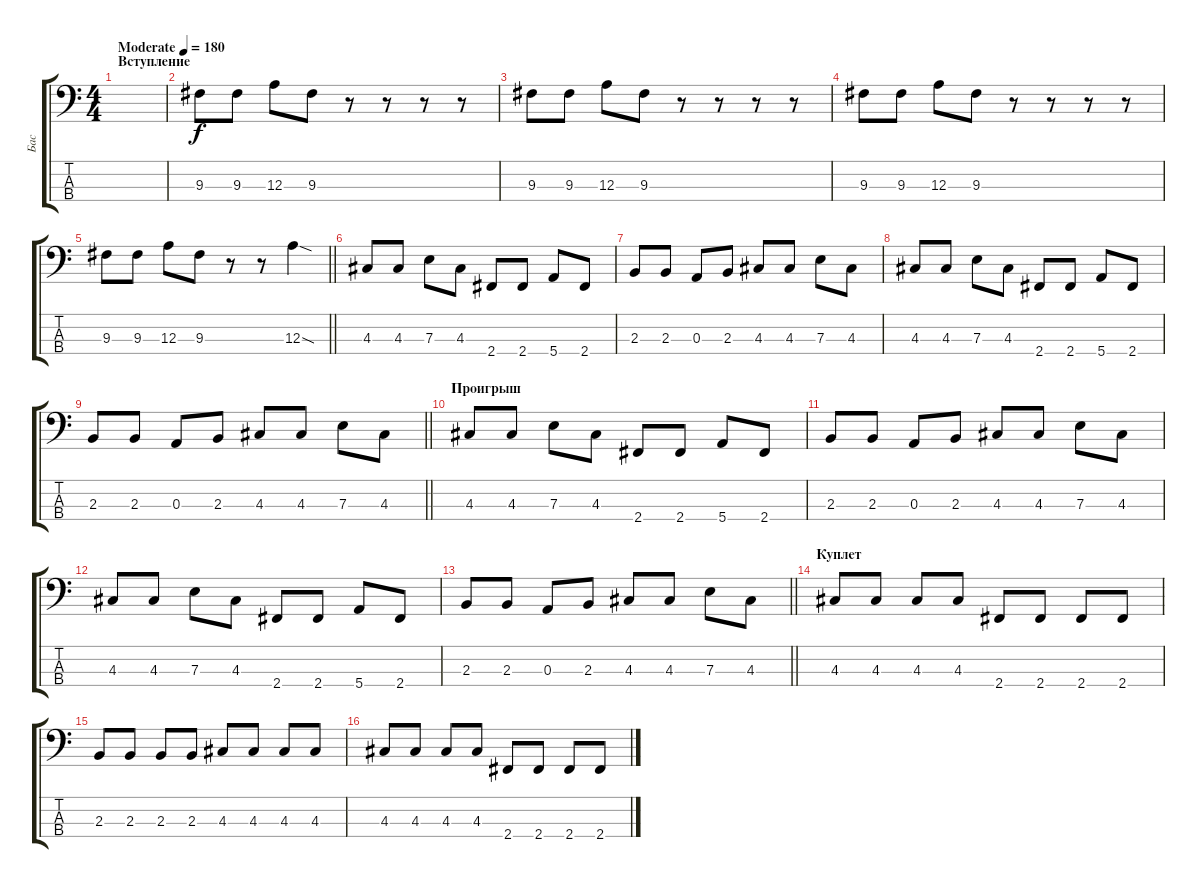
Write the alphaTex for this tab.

\track ("Бас" "Бас") {instrument electricbassfinger}
\staff {score tabs}
\tuning (G2 D2 A1 E1) {hide}
\ts (4 4)
\section ("" "Вступление")
\tempo (180 "Moderate")
\clef f4
\ks c
|
9.3.8 9.3.8 12.3.8 9.3.8 r.8 r.8 r.8 r.8 |
9.3.8 9.3.8 12.3.8 9.3.8 r.8 r.8 r.8 r.8 |
9.3.8 9.3.8 12.3.8 9.3.8 r.8 r.8 r.8 r.8 |
\barLineRight lightlight
9.3.8 9.3.8 12.3.8 9.3.8 r.8 r.8 12.3{sod}.4 |
\section ("" " ")
4.3.8 4.3.8 7.3.8 4.3.8 2.4.8 2.4.8 5.4.8 2.4.8 |
2.3.8 2.3.8 0.3.8 2.3.8 4.3.8 4.3.8 7.3.8 4.3.8 |
4.3.8 4.3.8 7.3.8 4.3.8 2.4.8 2.4.8 5.4.8 2.4.8 |
\barLineRight lightlight
2.3.8 2.3.8 0.3.8 2.3.8 4.3.8 4.3.8 7.3.8 4.3.8 |
\section ("" "Проигрыш")
4.3.8 4.3.8 7.3.8 4.3.8 2.4.8 2.4.8 5.4.8 2.4.8 |
2.3.8 2.3.8 0.3.8 2.3.8 4.3.8 4.3.8 7.3.8 4.3.8 |
4.3.8 4.3.8 7.3.8 4.3.8 2.4.8 2.4.8 5.4.8 2.4.8 |
\barLineRight lightlight
2.3.8 2.3.8 0.3.8 2.3.8 4.3.8 4.3.8 7.3.8 4.3.8 |
\section ("" "Куплет")
4.3.8 4.3.8 4.3.8 4.3.8 2.4.8 2.4.8 2.4.8 2.4.8 |
2.3.8 2.3.8 2.3.8 2.3.8 4.3.8 4.3.8 4.3.8 4.3.8 |
4.3.8 4.3.8 4.3.8 4.3.8 2.4.8 2.4.8 2.4.8 2.4.8
